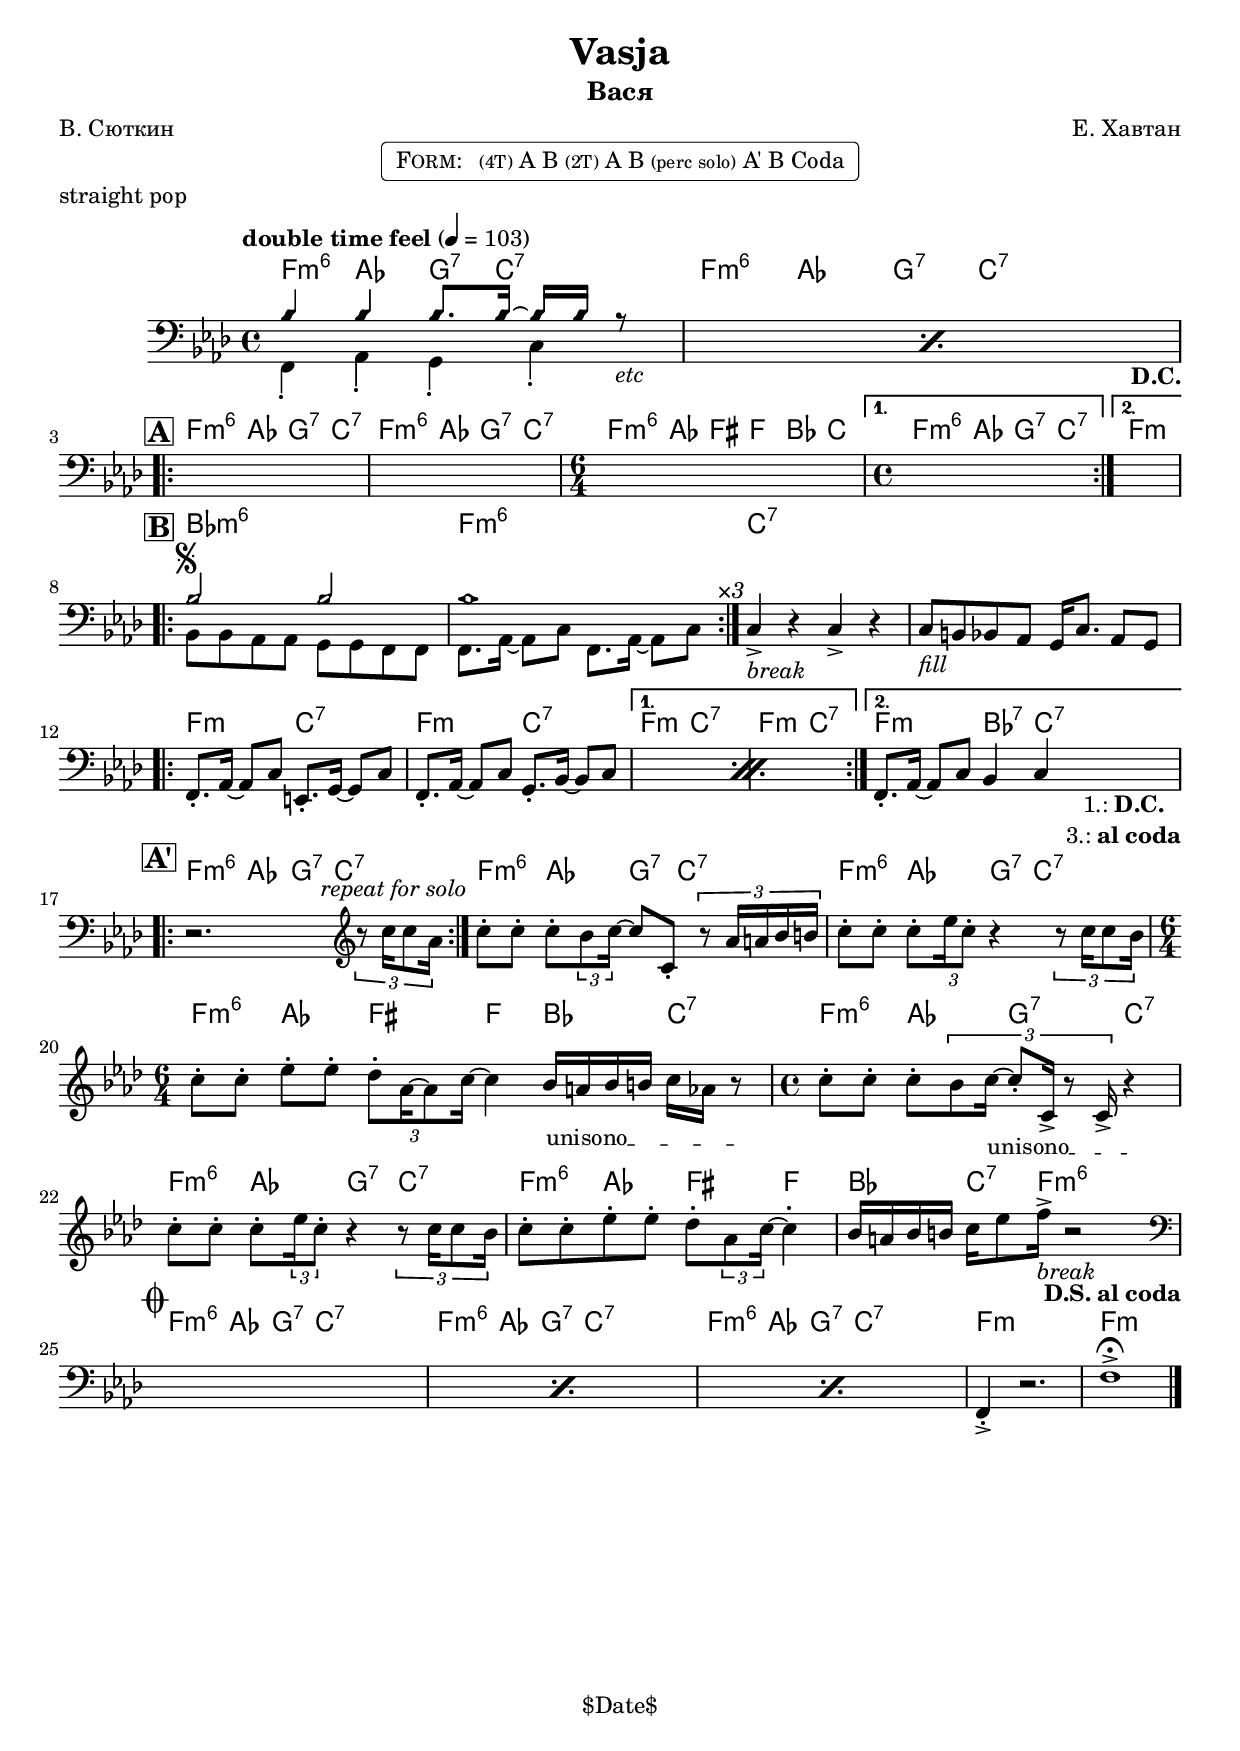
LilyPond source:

\version "2.13.46"

%
% $File$
% $Date$
% $Revision$
% $Author$
%

\header {
  title = "Vasja"
  subtitle = "Вася"
  subsubtitle = ""

  composer = "Е. Хавтан"
  poet = "В. Сюткин"
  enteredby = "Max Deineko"

  %meter = "103 bpm"
  piece = "straight pop"
  version = "$Revision$"

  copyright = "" % "Transcribed and/or arranged by MaX"
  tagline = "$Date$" % ""
}


harm = \chordmode {
  \set Score.skipBars = ##t
  \set Score.markFormatter = #format-mark-box-letters

  \time 4/4

  \repeat unfold 2 { f4:m6 as g8.:7 c16:7 s4 | }

  \repeat unfold 2 { f4:m6 as g:7 c:7 | }
  \time 6/4 f:m6 as fis f bes c |
  \time 4/4 f4:m6 as g:7 c:7 | f1:m

  bes1:m6 f:m6 | c:7 | s |

  \repeat volta 2 {
    f2:m c:7 | f2:m c:7 |
  }
  \alternative {
    { f2:m c:7 | f2:m c:7 | }
    { f2:m bes4:7 c:7 | }
  }

  \repeat unfold 3 { f4:m6 as g8.:7 c16:7 s4 | }
  \time 6/4 f4:m6 as fis f bes c:7 |
  \time 4/4 f4:m6 as g:7 c:7 | f4:m6 as g:7 c:7 |
  f4:m6 as fis f | bes c8.:7 f16:m6 s2 |

  \repeat unfold 3 { f4:m6 as g8.:7 c16:7 s4 | }
  f1:m | f:m |
}

bass = \relative c' {
  \set Score.skipBars = ##t
  \set Score.markFormatter = #format-mark-box-letters
  \override Staff.TimeSignature #'style = #'()

  \key f \minor
  \time 4/4
  \clef bass

  \tempo "double time feel" 4 = 103

  \repeat percent 2 {
    <<
      \override NoteHead #'style = #'diamond
      { bes4 bes bes8. bes16 ~ bes bes r8 _\markup{\italic{etc}} | |}
      \\
      \override NoteHead #'style = #'default
      { f,4-. as-. g-.  c-.  _\markup { \hspace #58.0 \bold D.C. } | }
    >>
  }

  \break
  \mark \markup {\box \bold "A"}
  \repeat volta 2 { s1 s1 | \time 6/4 s1 s2 | \time 4/4 }
  \alternative { { s1 | }{ s1 | } }

  \break
  \mark \markup {\box \bold "B"}
  \repeat volta 3 {
    <<
      \override NoteHead #'style = #'diamond
      { bes'2 ^\markup { \bold \musicglyph #"scripts.segno" } bes | bes1 | }
      \\
      \override NoteHead #'style = #'default
      { bes,8 bes as as g g f f | f8. as16 ~ as8 c f,8. as16 ~ as8 c^\markup{ \hspace #3.0 \italic ×3 } | }
    >>
  }
  c4->_\markup{ \italic break } r c-> r |
  c8_\markup{ \italic fill } b bes as g16 c8. as8 g |

  \break
  \repeat percent 2 {
    f8.-. as16 ~ as8 c e,8.-. g16 ~ g8 c |
    f,8.-. as16 ~ as8 c g8.-. bes16 ~ bes8 c |
  }
  f,8.-. as16 ~ as8 c bes4 c
  _\markup { \hspace #3.0 \center-column { \line{ 1.: \bold D.C. } \line{ 3.: \bold { al coda } } } }
  |

  \break
  \mark \markup {\box \bold "A'"}
  \repeat volta 2 {
    r2.^\markup \italic {\hspace #13.0 repeat for solo}
    \clef treble
    \times 2/3 { r8 c''16 c8 as16 } |
  }
  c8-. c-. c-. \times 2/3 {bes8 c16 ~ }
  c8 c,-. \times 2/3 {r8 as'16 a bes b } |
  c8-. c-. c-. \times 2/3 {es16 c8-. } r4
  \times 2/3 {r8 c16 c8 bes16 } |
  \time 6/4
  c8-. c-. es-. es-. \times 2/3 {des8-. as16 ~ as8 c16] ~ } c4
  \override TextSpanner #'(bound-details left text) = \markup { \upright "unisono" }
  \textSpannerDown
  bes16_\startTextSpan a bes b c as r8_\stopTextSpan |
  \time 4/4
  c8-. c-. c-. \times 2/3 {bes8 c16_\startTextSpan ~ c8-. c,16-> r8 c16-> } r4_\stopTextSpan  |
  c'8-. c-. c-. \times 2/3 {es16 c8-. } r4
  \times 2/3 {r8 c16 c8 bes16 } |
  c8-. c-. es-. es-. des-. \times 2/3 { as8 c16] ~ } c4-. |
  bes16 a bes b c es8 f16->_\markup{\italic{break}} r2
  _\markup{ \hspace #-2.0 \bold { D.S. al coda } }
  |

  \break
  \mark \markup { \musicglyph #"scripts.coda" }
  \clef bass
  \repeat percent 3 { s1 }
  f,,,4-.-> r2. | f'1-> \fermata |

  \bar "|."
}

\markup {
    \fill-line { % This centers the words, which looks nicer
    \hspace #1.0 % gives the fill-line something to work with
    \rounded-box \pad-markup #0.3 {
      \column {
        \line{
          \hspace #0.5
          \smallCaps Form:
          \hspace #1
          \tiny (4T) A B  %\bold \large |
          \tiny (2T) A B %\bold \large |
          \tiny { (perc solo) } %\bold \large |
          A' B Coda
          \hspace #0.5
        }
      }
    }
    \hspace #1.0 % gives the fill-line something to work with
  }
}

\score {
  \transpose c c {
    <<
      \new ChordNames \with { voltaOnThisStaff = ##f }{ \harm }
      \new Staff \with { voltaOnThisStaff = ##t }{ \bass }
    >>
  }
}

\layout {
  ragged-last = ##f
}
